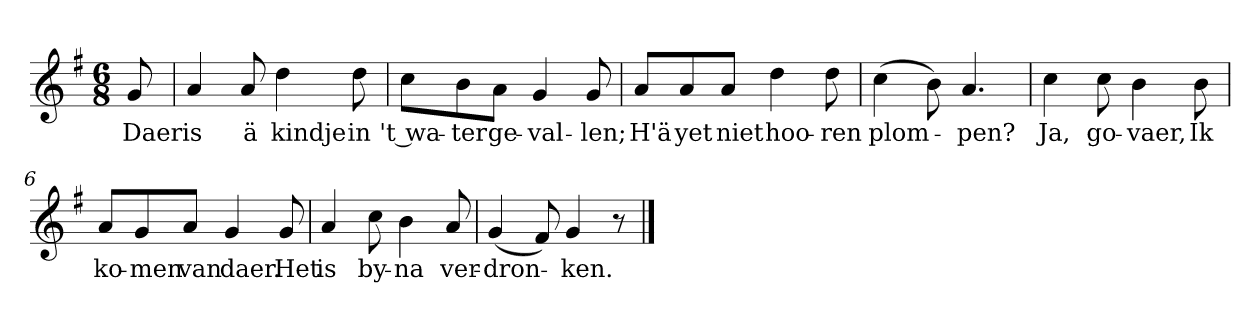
**kern	**text
*part1	*part1
*staff1	*staff1
*clefG2	*
*k[f#]	*
*G:	*
*M6/8	*
*MM120	*
=	=
8g	Daer
=1	=1
4a	is
8a	ä
4dd	kindje
8dd	in
=2	=2
8cc\L	't wa-
8b\	-ter
8a\J	ge-
4g	-val-
8g	-len;
=3	=3
8a/L	H'ä
8a/	yet
8a/J	niet
4dd	hoo-
8dd	-ren
=4	=4
(4cc	plom-
8b)	.
4.a	-pen?
=5	=5
4cc	Ja,
8cc	go-
4b	-vaer,
8b	Ik
=6	=6
8a/L	ko-
8g/	-men
8a/J	van
4g	daer.
8g	Het
=7	=7
4a	is
8cc	by-
4b	-na
8a	ver-
=8	=8
(4g	-dron-
8f#)	.
4g	-ken.
8r	.
==	==
*-	*-
